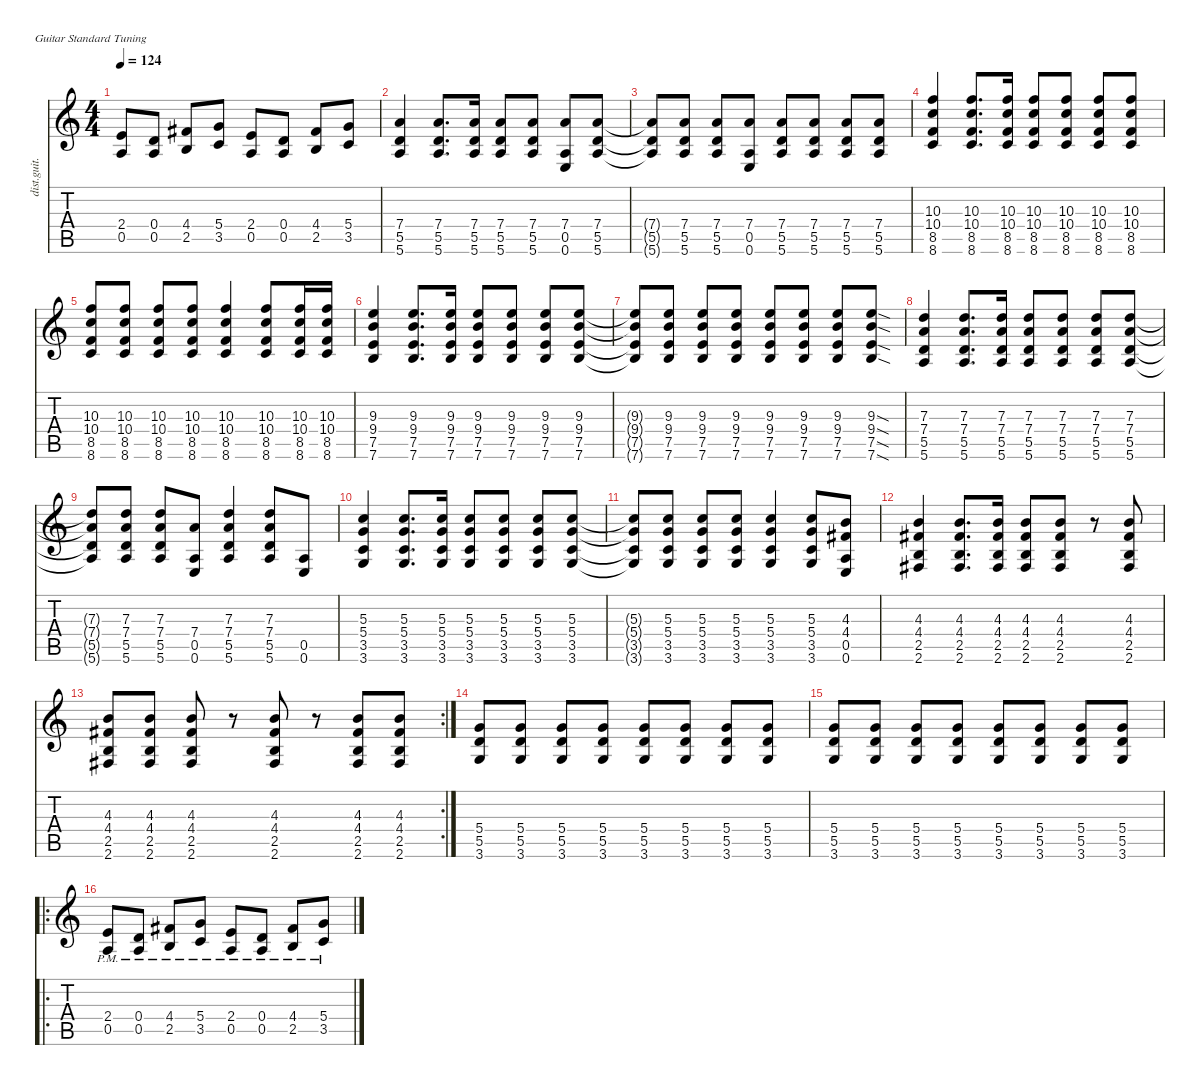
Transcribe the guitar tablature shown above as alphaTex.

\defaultSystemsLayout 4
\hideDynamics
\bracketExtendMode nobrackets
\otherSystemsTrackNameOrientation horizontal
\track ("Guitar 2" "dist.guit.") {instrument distortionguitar}
\staff {score tabs}
\tuning (E4 B3 G3 D3 A2 E2)
\ts (4 4)
\tempo 124
\clef g2
\ks c
(2.4 0.5).8{dy f beam Up} (0.4 0.5).8{beam Up} (4.4{acc #} 2.5).8{beam Up} (5.4 3.5).8{beam Up} (2.4 0.5).8{beam Up} (0.4 0.5).8{beam Up} (4.4{acc #} 2.5).8{beam Up} (5.4 3.5).8{beam Up} |
(7.4 5.5 5.6).4{beam Up} (7.4 5.5 5.6).8{d beam Up} (7.4 5.5 5.6).16{beam Up} (7.4 5.5 5.6).8{beam Up} (7.4 5.5 5.6).8{beam Up} (7.4 0.5 0.6).8{beam Up} (7.4 5.5 5.6).8{beam Up} |
(7.4{t} 5.5{t} 5.6{t}).8{beam Up} (7.4 5.5 5.6).8{beam Up} (7.4 5.5 5.6).8{beam Up} (7.4 0.5 0.6).8{beam Up} (7.4 5.5 5.6).8{beam Up} (7.4 5.5 5.6).8{beam Up} (7.4 5.5 5.6).8{beam Up} (7.4 5.5 5.6).8{beam Up} |
(10.3 10.4 8.5 8.6).4{beam Up} (10.3 10.4 8.5 8.6).8{d beam Up} (10.3 10.4 8.5 8.6).16{beam Up} (10.3 10.4 8.5 8.6).8{beam Up} (10.3 10.4 8.5 8.6).8{beam Up} (10.3 10.4 8.5 8.6).8{beam Up} (10.3 10.4 8.5 8.6).8{beam Up} |
(10.3 10.4 8.5 8.6).8{beam Up} (10.3 10.4 8.5 8.6).8{beam Up} (10.3 10.4 8.5 8.6).8{beam Up} (10.3 10.4 8.5 8.6).8{beam Up} (10.3 10.4 8.5 8.6).4{beam Up} (10.3 10.4 8.5 8.6).8{beam Up} (10.3 10.4 8.5 8.6).16{beam Up} (10.3 10.4 8.5 8.6).16{beam Up} |
(9.3 9.4 7.5 7.6).4{beam Up} (9.3 9.4 7.5 7.6).8{d beam Up} (9.3 9.4 7.5 7.6).16{beam Up} (9.3 9.4 7.5 7.6).8{beam Up} (9.3 9.4 7.5 7.6).8{beam Up} (9.3 9.4 7.5 7.6).8{beam Up} (9.3 9.4 7.5 7.6).8{beam Up} |
(9.3{t} 9.4{t} 7.5{t} 7.6{t}).8{beam Up} (9.3 9.4 7.5 7.6).8{beam Up} (9.3 9.4 7.5 7.6).8{beam Up} (9.3 9.4 7.5 7.6).8{beam Up} (9.3 9.4 7.5 7.6).8{beam Up} (9.3 9.4 7.5 7.6).8{beam Up} (9.3 9.4 7.5 7.6).8{beam Up} (9.3{sod} 9.4{sod} 7.5{sod} 7.6{sod}).8{beam Up} |
(7.3 7.4 5.5 5.6).4{beam Up} (7.3 7.4 5.5 5.6).8{d beam Up} (7.3 7.4 5.5 5.6).16{beam Up} (7.3 7.4 5.5 5.6).8{beam Up} (7.3 7.4 5.5 5.6).8{beam Up} (7.3 7.4 5.5 5.6).8{beam Up} (7.3 7.4 5.5 5.6).8{beam Up} |
(7.3{t} 7.4{t} 5.5{t} 5.6{t}).8{beam Up} (7.3 7.4 5.5 5.6).8{beam Up} (7.3 7.4 5.5 5.6).8{beam Up} (7.4 0.5 0.6).8{beam Up} (7.3 7.4 5.5 5.6).4{beam Up} (7.3 7.4 5.5 5.6).8{beam Up} (0.5 0.6).8{beam Up} |
(5.3 5.4 3.5 3.6).4{beam Up} (5.3 5.4 3.5 3.6).8{d beam Up} (5.3 5.4 3.5 3.6).16{beam Up} (5.3 5.4 3.5 3.6).8{beam Up} (5.3 5.4 3.5 3.6).8{beam Up} (5.3 5.4 3.5 3.6).8{beam Up} (5.3 5.4 3.5 3.6).8{beam Up} |
(5.3{t} 5.4{t} 3.5{t} 3.6{t}).8{beam Up} (5.3 5.4 3.5 3.6).8{beam Up} (5.3 5.4 3.5 3.6).8{beam Up} (5.3 5.4 3.5 3.6).8{beam Up} (5.3 5.4 3.5 3.6).4{beam Up} (5.3 5.4 3.5 3.6).8{beam Up} (4.3 4.4{acc #} 0.5 0.6).8{beam Up} |
(4.3 4.4{acc #} 2.5 2.6{acc #}).4{beam Up} (4.3 4.4{acc #} 2.5 2.6{acc #}).8{d beam Up} (4.3 4.4{acc #} 2.5 2.6{acc #}).16{beam Up} (4.3 4.4{acc #} 2.5 2.6{acc #}).8{beam Up} (4.3 4.4{acc #} 2.5 2.6{acc #}).8{beam Up} r.8{beam Up} (4.3 4.4{acc #} 2.5 2.6{acc #}).8{beam Up} |
\rc 2
(4.3 4.4{acc #} 2.5 2.6{acc #}).8{beam Up} (4.3 4.4{acc #} 2.5 2.6{acc #}).8{beam Up} (4.3 4.4{acc #} 2.5 2.6{acc #}).8{beam Up} r.8{beam Up} (4.3 4.4{acc #} 2.5 2.6{acc #}).8{beam Up} r.8{beam Up} (4.3 4.4{acc #} 2.5 2.6{acc #}).8{beam Up} (4.3 4.4{acc #} 2.5 2.6{acc #}).8{beam Up} |
(5.4 5.5 3.6).8{beam Up} (5.4 5.5 3.6).8{beam Up} (5.4 5.5 3.6).8{beam Up} (5.4 5.5 3.6).8{beam Up} (5.4 5.5 3.6).8{beam Up} (5.4 5.5 3.6).8{beam Up} (5.4 5.5 3.6).8{beam Up} (5.4 5.5 3.6).8{beam Up} |
(5.4 5.5 3.6).8{beam Up} (5.4 5.5 3.6).8{beam Up} (5.4 5.5 3.6).8{beam Up} (5.4 5.5 3.6).8{beam Up} (5.4 5.5 3.6).8{beam Up} (5.4 5.5 3.6).8{beam Up} (5.4 5.5 3.6).8{beam Up} (5.4 5.5 3.6).8{beam Up} |
\ro
(2.4{pm} 0.5{pm}).8{beam Up} (0.4{pm} 0.5{pm}).8{beam Up} (4.4{pm acc #} 2.5{pm}).8{beam Up} (5.4{pm} 3.5{pm}).8{beam Up} (2.4{pm} 0.5{pm}).8{beam Up} (0.4{pm} 0.5{pm}).8{beam Up} (4.4{pm acc #} 2.5{pm}).8{beam Up} (5.4{pm} 3.5{pm}).8{beam Up}
